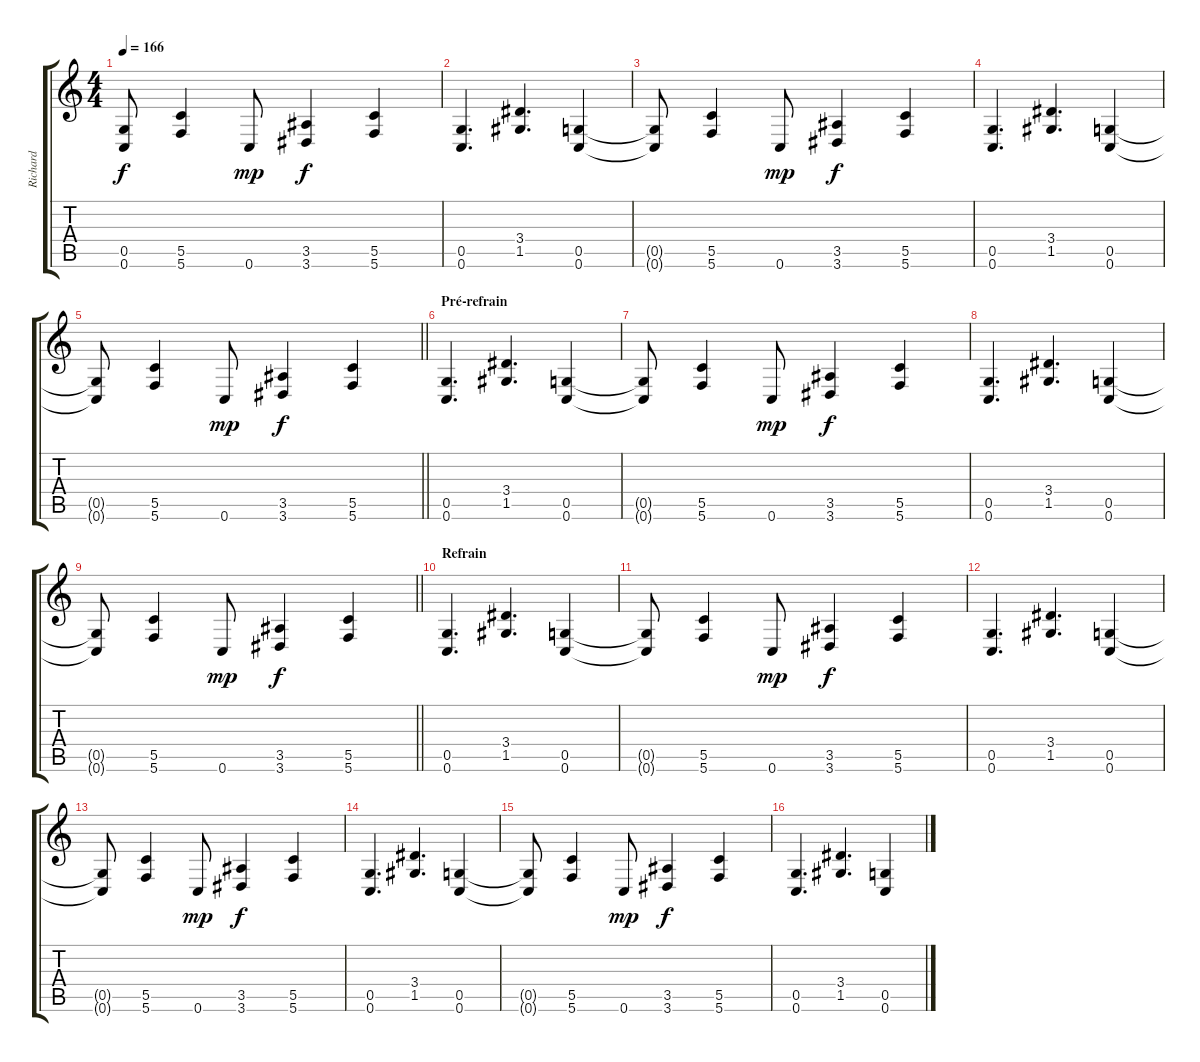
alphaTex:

\track ("Richard" "Richard") {instrument distortionguitar}
\staff {score tabs}
\tuning (D4 A3 F3 C3 G2 C2) {hide}
\ts (4 4)
\tempo 166
\clef g2
\ks c
(0.5{t} 0.6{t}).8{dy f} (5.5 5.6).4 0.6.8{dy mp} (3.5 3.6).4{dy f} (5.5 5.6).4 |
(0.5 0.6).4{d instrument electricguitarclean} (3.4 1.5).4{d} (0.5 0.6).4 |
(0.5{t} 0.6{t}).8 (5.5 5.6).4 0.6.8{dy mp} (3.5 3.6).4{dy f} (5.5 5.6).4 |
(0.5 0.6).4{d} (3.4 1.5).4{d} (0.5 0.6).4 |
\barLineRight lightlight
(0.5{t} 0.6{t}).8 (5.5 5.6).4 0.6.8{dy mp} (3.5 3.6).4{dy f} (5.5 5.6).4 |
\section ("" "Pré-refrain")
(0.5 0.6).4{d} (3.4 1.5).4{d} (0.5 0.6).4 |
(0.5{t} 0.6{t}).8 (5.5 5.6).4 0.6.8{dy mp} (3.5 3.6).4{dy f} (5.5 5.6).4 |
(0.5 0.6).4{d} (3.4 1.5).4{d} (0.5 0.6).4 |
\barLineRight lightlight
(0.5{t} 0.6{t}).8 (5.5 5.6).4 0.6.8{dy mp} (3.5 3.6).4{dy f} (5.5 5.6).4 |
\section ("" "Refrain")
(0.5 0.6).4{d instrument distortionguitar} (3.4 1.5).4{d} (0.5 0.6).4 |
(0.5{t} 0.6{t}).8 (5.5 5.6).4 0.6.8{dy mp} (3.5 3.6).4{dy f} (5.5 5.6).4 |
(0.5 0.6).4{d} (3.4 1.5).4{d} (0.5 0.6).4 |
(0.5{t} 0.6{t}).8 (5.5 5.6).4 0.6.8{dy mp} (3.5 3.6).4{dy f} (5.5 5.6).4 |
(0.5 0.6).4{d} (3.4 1.5).4{d} (0.5 0.6).4 |
(0.5{t} 0.6{t}).8 (5.5 5.6).4 0.6.8{dy mp} (3.5 3.6).4{dy f} (5.5 5.6).4 |
(0.5 0.6).4{d} (3.4 1.5).4{d} (0.5 0.6).4
